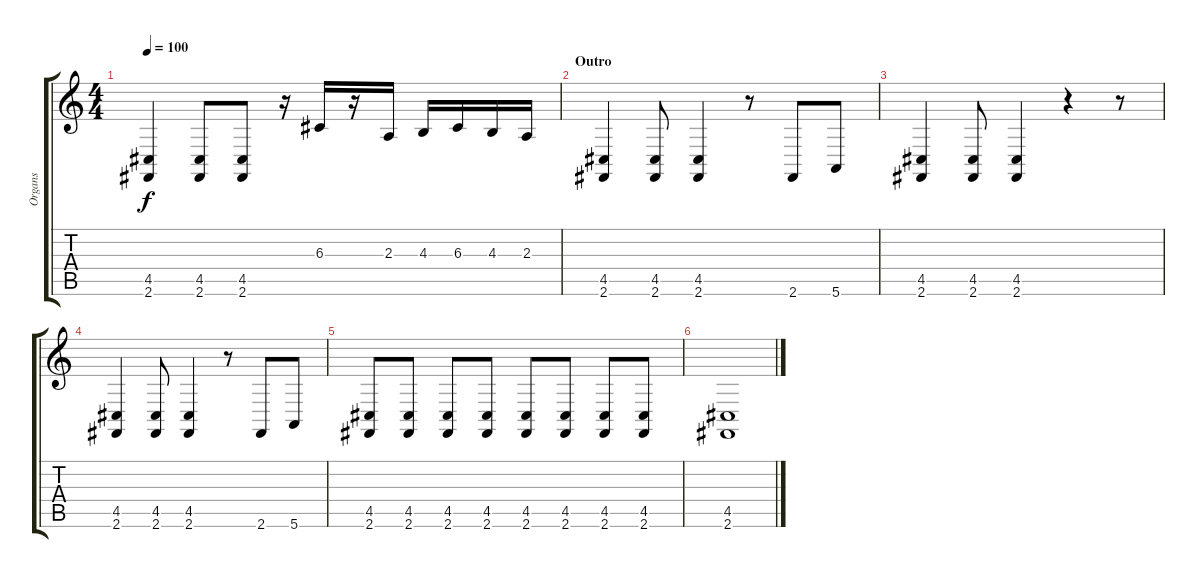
\track ("Organs" "Organs") {instrument churchorgan}
\staff {score tabs}
\tuning (E4 B3 G3 D3 A2 E2) {hide}
\ts (4 4)
\tempo 100
\clef g2
\ks c
(4.5 2.6).4{dy f} (4.5 2.6).8 (4.5 2.6).8 r.16 6.3.16 r.16 2.3.16 4.3.16 6.3.16 4.3.16 2.3.16 |
\section ("" "Outro")
(4.5 2.6).4 (4.5 2.6).8 (4.5 2.6).4 r.8 2.6.8 5.6.8 |
(4.5 2.6).4 (4.5 2.6).8 (4.5 2.6).4 r.4 r.8 |
(4.5 2.6).4 (4.5 2.6).8 (4.5 2.6).4 r.8 2.6.8 5.6.8 |
(4.5 2.6).8 (4.5 2.6).8 (4.5 2.6).8 (4.5 2.6).8 (4.5 2.6).8 (4.5 2.6).8 (4.5 2.6).8 (4.5 2.6).8 |
(4.5 2.6).1
